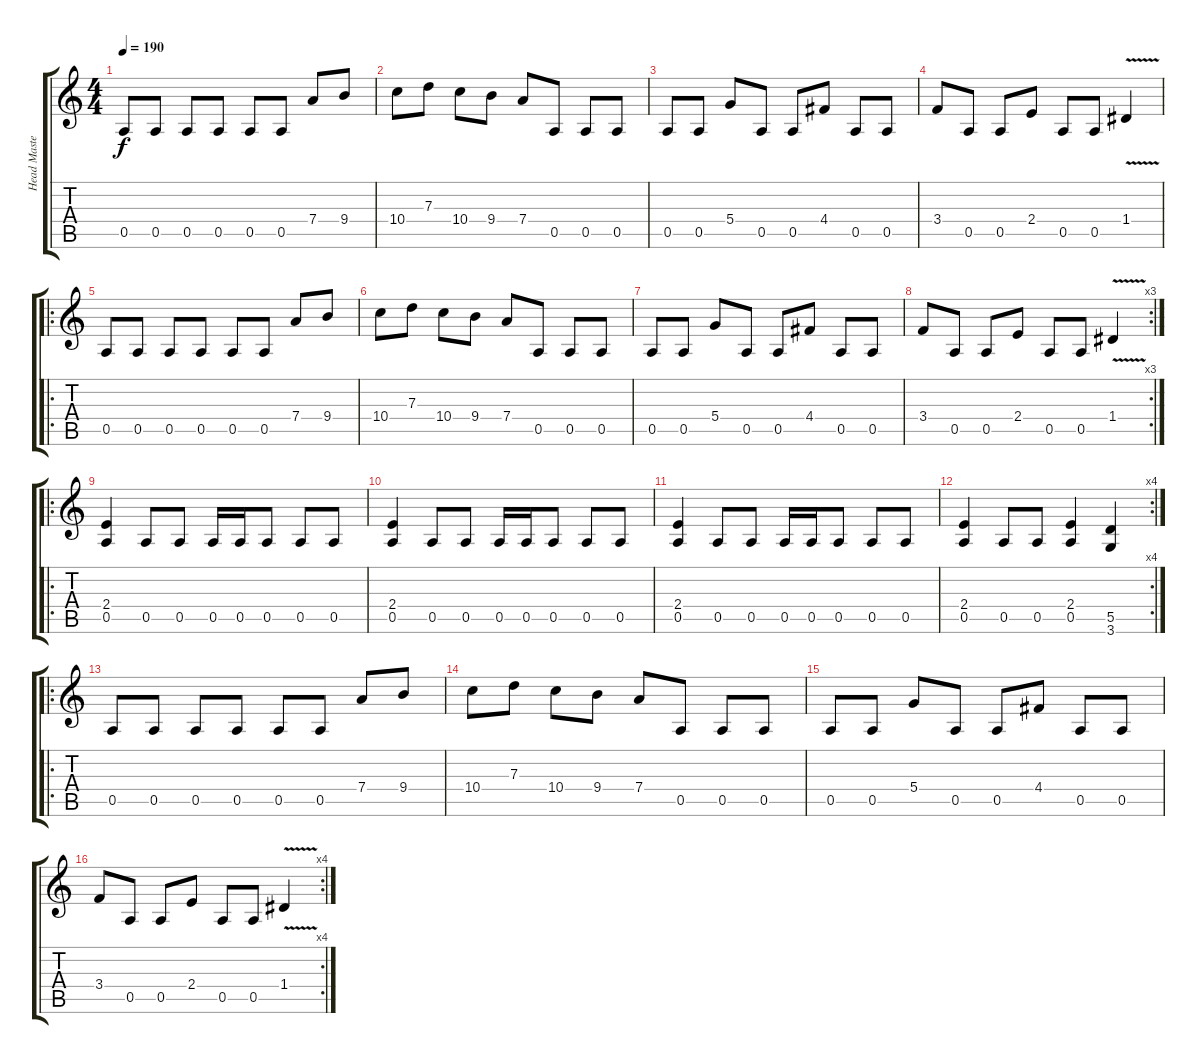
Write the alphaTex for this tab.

\track ("Head Master" "Head Maste") {instrument distortionguitar}
\staff {score tabs}
\tuning (E4 B3 G3 D3 A2 E2) {hide}
\ts (4 4)
\tempo 190
\clef g2
\ks c
0.5.8{dy f volume 6 instrument distortionguitar} 0.5.8{volume 13} 0.5.8 0.5.8 0.5.8 0.5.8 7.4.8 9.4.8 |
10.4.8 7.3.8 10.4.8 9.4.8 7.4.8 0.5.8 0.5.8 0.5.8 |
0.5.8 0.5.8 5.4.8 0.5.8 0.5.8 4.4.8 0.5.8 0.5.8 |
3.4.8 0.5.8 0.5.8 2.4.8 0.5.8 0.5.8 1.4{v}.4 |
\ro
0.5.8 0.5.8 0.5.8 0.5.8 0.5.8 0.5.8 7.4.8 9.4.8 |
10.4.8 7.3.8 10.4.8 9.4.8 7.4.8 0.5.8 0.5.8 0.5.8 |
0.5.8 0.5.8 5.4.8 0.5.8 0.5.8 4.4.8 0.5.8 0.5.8 |
\rc 3
3.4.8 0.5.8 0.5.8 2.4.8 0.5.8 0.5.8 1.4{v}.4 |
\ro
(2.4 0.5).4 0.5.8 0.5.8 0.5.16 0.5.16 0.5.8 0.5.8 0.5.8 |
(2.4 0.5).4 0.5.8 0.5.8 0.5.16 0.5.16 0.5.8 0.5.8 0.5.8 |
(2.4 0.5).4 0.5.8 0.5.8 0.5.16 0.5.16 0.5.8 0.5.8 0.5.8 |
\rc 4
(2.4 0.5).4 0.5.8 0.5.8 (2.4 0.5).4 (5.5 3.6).4 |
\ro
0.5.8 0.5.8 0.5.8 0.5.8 0.5.8 0.5.8 7.4.8 9.4.8 |
10.4.8 7.3.8 10.4.8 9.4.8 7.4.8 0.5.8 0.5.8 0.5.8 |
0.5.8 0.5.8 5.4.8 0.5.8 0.5.8 4.4.8 0.5.8 0.5.8 |
\rc 4
3.4.8 0.5.8 0.5.8 2.4.8 0.5.8 0.5.8 1.4{v}.4
